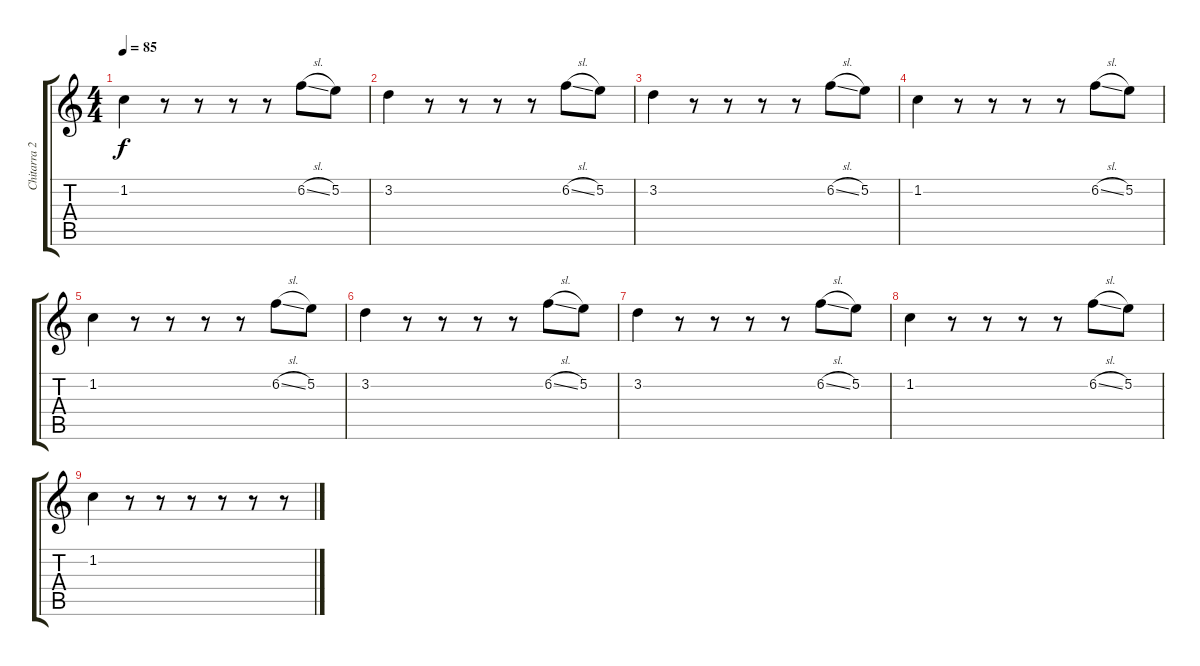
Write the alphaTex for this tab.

\track ("Chitarra 2" "Chitarra 2") {instrument electricguitarclean}
\staff {score tabs}
\tuning (E4 B3 G3 D3 A2 E2) {hide}
\ts (4 4)
\tempo 85
\clef g2
\ks c
1.2.4{dy f} r.8 r.8 r.8 r.8 6.2{sl}.8 5.2.8 |
3.2.4 r.8 r.8 r.8 r.8 6.2{sl}.8 5.2.8 |
3.2.4 r.8 r.8 r.8 r.8 6.2{sl}.8 5.2.8 |
1.2.4 r.8 r.8 r.8 r.8 6.2{sl}.8 5.2.8 |
1.2.4 r.8 r.8 r.8 r.8 6.2{sl}.8 5.2.8 |
3.2.4 r.8 r.8 r.8 r.8 6.2{sl}.8 5.2.8 |
3.2.4 r.8 r.8 r.8 r.8 6.2{sl}.8 5.2.8 |
1.2.4 r.8 r.8 r.8 r.8 6.2{sl}.8 5.2.8 |
1.2.4 r.8 r.8 r.8 r.8 r.8 r.8
